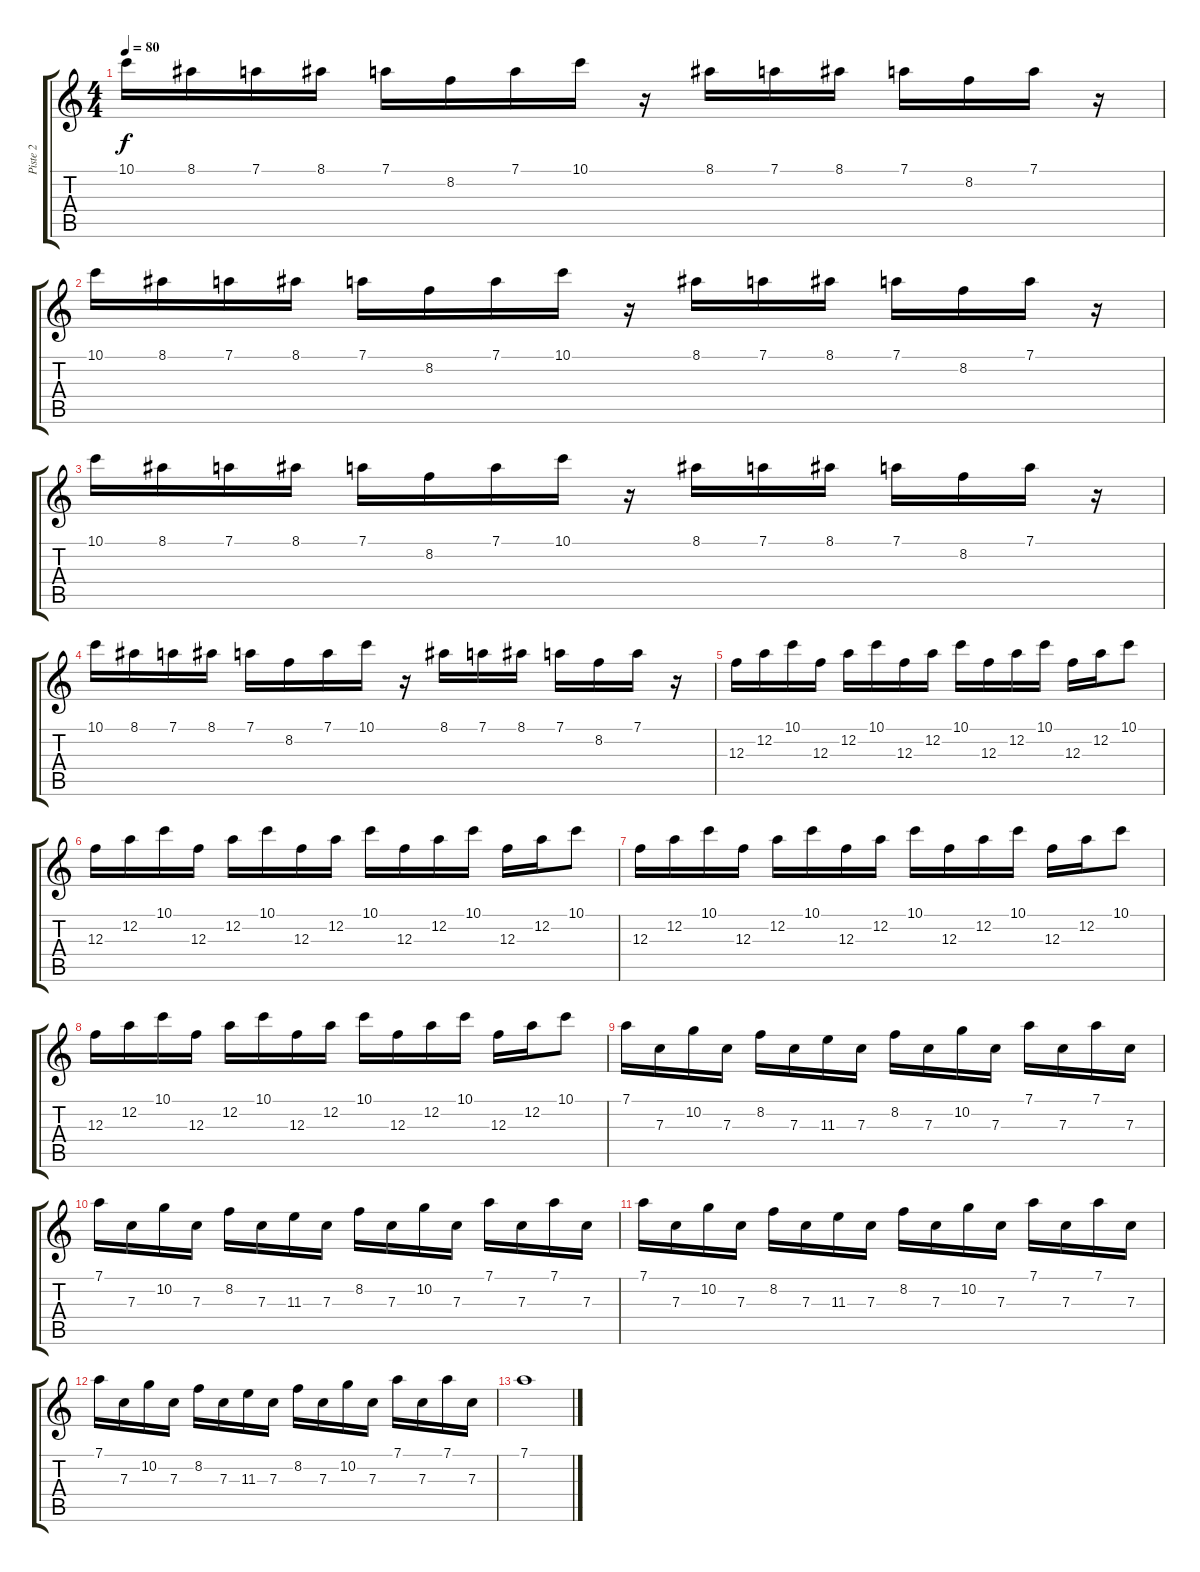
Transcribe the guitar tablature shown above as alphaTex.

\track ("Piste 2" "Piste 2") {instrument acousticguitarnylon}
\staff {score tabs}
\tuning (D4 A3 F3 C3 G2 D2) {hide}
\ts (4 4)
\tempo 80
\clef g2
\ks c
10.1.16{dy f volume 16 instrument electricguitarclean} 8.1.16 7.1.16 8.1.16 7.1.16 8.2.16 7.1.16 10.1.16 r.16 8.1.16 7.1.16 8.1.16 7.1.16 8.2.16 7.1.16 r.16 |
10.1.16 8.1.16 7.1.16 8.1.16 7.1.16 8.2.16 7.1.16 10.1.16 r.16 8.1.16 7.1.16 8.1.16 7.1.16 8.2.16 7.1.16 r.16 |
10.1.16 8.1.16 7.1.16 8.1.16 7.1.16 8.2.16 7.1.16 10.1.16 r.16 8.1.16 7.1.16 8.1.16 7.1.16 8.2.16 7.1.16 r.16 |
10.1.16 8.1.16 7.1.16 8.1.16 7.1.16 8.2.16 7.1.16 10.1.16 r.16 8.1.16 7.1.16 8.1.16 7.1.16 8.2.16 7.1.16 r.16 |
12.3.16 12.2.16 10.1.16 12.3.16 12.2.16 10.1.16 12.3.16 12.2.16 10.1.16 12.3.16 12.2.16 10.1.16 12.3.16 12.2.16 10.1.8 |
12.3.16 12.2.16 10.1.16 12.3.16 12.2.16 10.1.16 12.3.16 12.2.16 10.1.16 12.3.16 12.2.16 10.1.16 12.3.16 12.2.16 10.1.8 |
12.3.16 12.2.16 10.1.16 12.3.16 12.2.16 10.1.16 12.3.16 12.2.16 10.1.16 12.3.16 12.2.16 10.1.16 12.3.16 12.2.16 10.1.8 |
12.3.16 12.2.16 10.1.16 12.3.16 12.2.16 10.1.16 12.3.16 12.2.16 10.1.16 12.3.16 12.2.16 10.1.16 12.3.16 12.2.16 10.1.8 |
7.1.16 7.3.16 10.2.16 7.3.16 8.2.16 7.3.16 11.3.16 7.3.16 8.2.16 7.3.16 10.2.16 7.3.16 7.1.16 7.3.16 7.1.16 7.3.16 |
7.1.16 7.3.16 10.2.16 7.3.16 8.2.16 7.3.16 11.3.16 7.3.16 8.2.16 7.3.16 10.2.16 7.3.16 7.1.16 7.3.16 7.1.16 7.3.16 |
7.1.16 7.3.16 10.2.16 7.3.16 8.2.16 7.3.16 11.3.16 7.3.16 8.2.16 7.3.16 10.2.16 7.3.16 7.1.16 7.3.16 7.1.16 7.3.16 |
7.1.16 7.3.16 10.2.16 7.3.16 8.2.16 7.3.16 11.3.16 7.3.16 8.2.16 7.3.16 10.2.16 7.3.16 7.1.16 7.3.16 7.1.16 7.3.16 |
7.1.1
